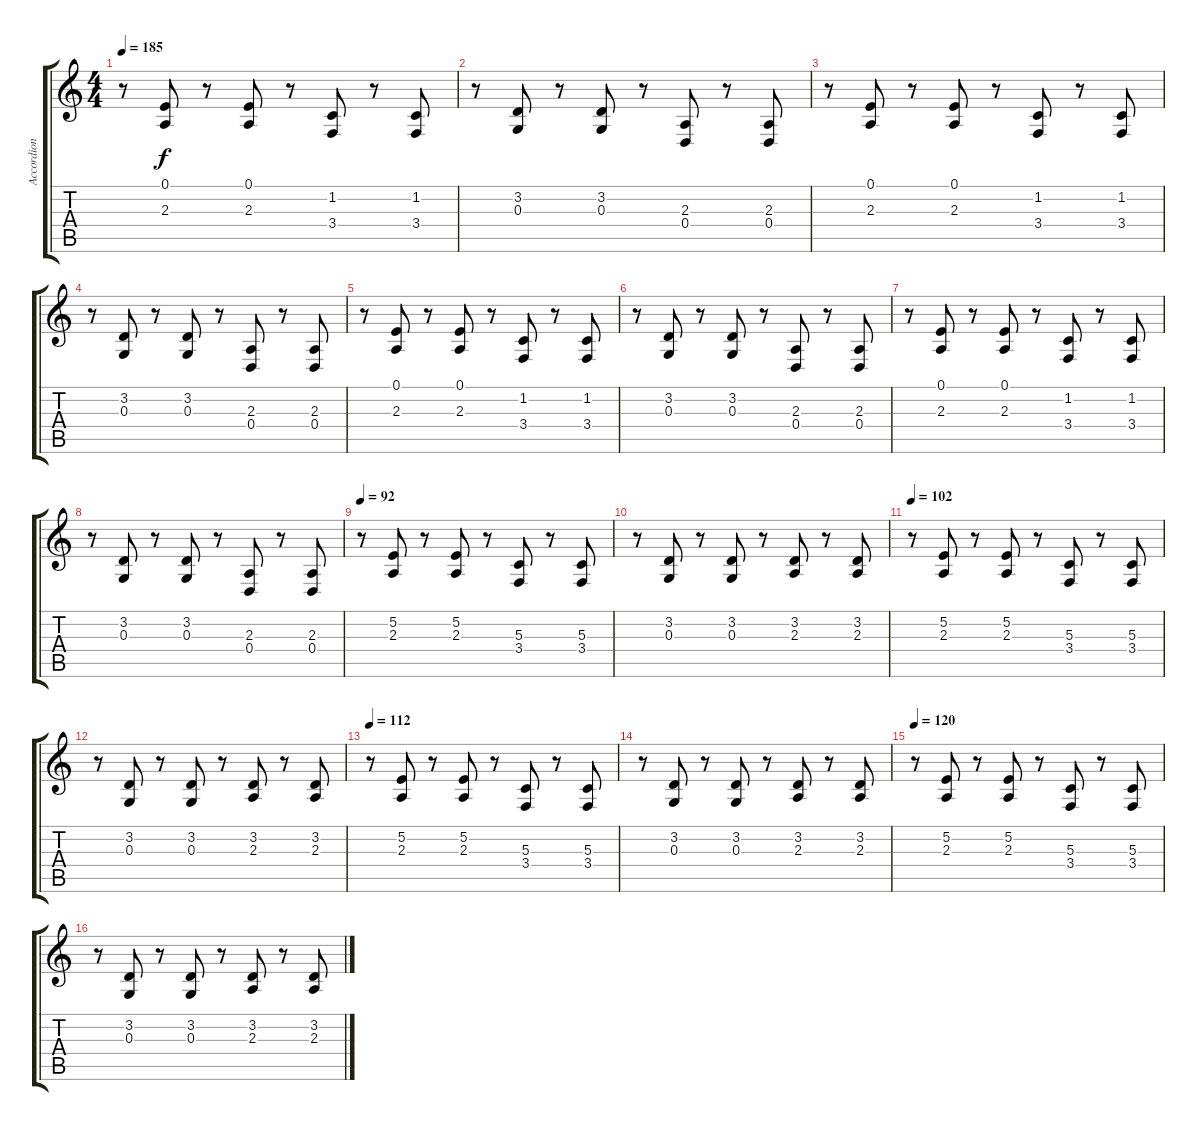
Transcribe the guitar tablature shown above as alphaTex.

\track ("Accordion" "Accordion") {instrument accordion}
\staff {score tabs}
\tuning (E4 B3 G3 D3 A2 E2) {hide}
\ts (4 4)
\tempo 185
\clef g2
\ks c
r.8{dy f} (0.1 2.3).8 r.8 (0.1 2.3).8 r.8 (1.2 3.4).8 r.8 (1.2 3.4).8 |
r.8 (3.2 0.3).8 r.8 (3.2 0.3).8 r.8 (2.3 0.4).8 r.8 (2.3 0.4).8 |
r.8 (0.1 2.3).8 r.8 (0.1 2.3).8 r.8 (1.2 3.4).8 r.8 (1.2 3.4).8 |
r.8 (3.2 0.3).8 r.8 (3.2 0.3).8 r.8 (2.3 0.4).8 r.8 (2.3 0.4).8 |
r.8 (0.1 2.3).8 r.8 (0.1 2.3).8 r.8 (1.2 3.4).8 r.8 (1.2 3.4).8 |
r.8 (3.2 0.3).8 r.8 (3.2 0.3).8 r.8 (2.3 0.4).8 r.8 (2.3 0.4).8 |
r.8 (0.1 2.3).8 r.8 (0.1 2.3).8 r.8 (1.2 3.4).8 r.8 (1.2 3.4).8 |
r.8 (3.2 0.3).8 r.8 (3.2 0.3).8 r.8 (2.3 0.4).8 r.8 (2.3 0.4).8 |
\tempo 92
r.8 (5.2 2.3).8 r.8 (5.2 2.3).8 r.8 (5.3 3.4).8 r.8 (5.3 3.4).8 |
r.8 (3.2 0.3).8 r.8 (3.2 0.3).8 r.8 (3.2 2.3).8 r.8 (3.2 2.3).8 |
\tempo 102
r.8 (5.2 2.3).8 r.8 (5.2 2.3).8 r.8 (5.3 3.4).8 r.8 (5.3 3.4).8 |
r.8 (3.2 0.3).8 r.8 (3.2 0.3).8 r.8 (3.2 2.3).8 r.8 (3.2 2.3).8 |
\tempo 112
r.8 (5.2 2.3).8 r.8 (5.2 2.3).8 r.8 (5.3 3.4).8 r.8 (5.3 3.4).8 |
r.8 (3.2 0.3).8 r.8 (3.2 0.3).8 r.8 (3.2 2.3).8 r.8 (3.2 2.3).8 |
\tempo 120
r.8 (5.2 2.3).8 r.8 (5.2 2.3).8 r.8 (5.3 3.4).8 r.8 (5.3 3.4).8 |
r.8 (3.2 0.3).8 r.8 (3.2 0.3).8 r.8 (3.2 2.3).8 r.8 (3.2 2.3).8
